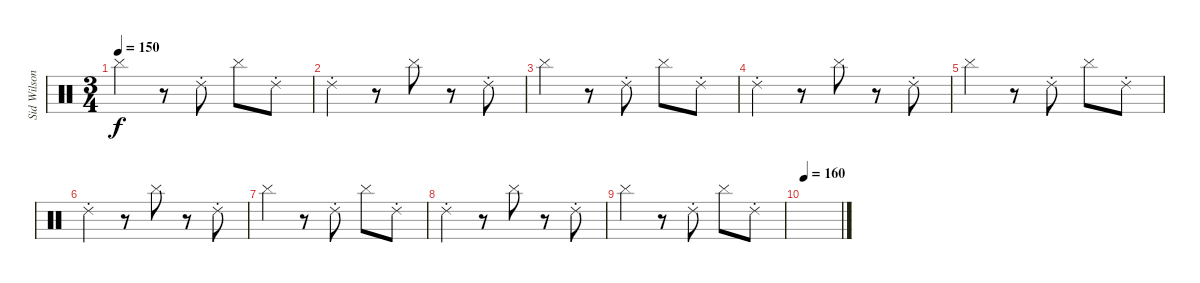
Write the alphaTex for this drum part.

\track ("Sid Wilson" "Sid Wilson") {instrument percussion}
\staff {score}
\articulation defaults
\ts (3 4)
\tempo 150
\clef neutral
\ks c "Cymbal (hit)".4{dy f}
r.8 "Ride (choke) 2".8 "Cymbal (hit)".8 "Ride (choke) 2".8 |
"Ride (choke) 2".4 r.8 "Cymbal (hit)".8 r.8 "Ride (choke) 2".8 |
"Cymbal (hit)".4 r.8 "Ride (choke) 2".8 "Cymbal (hit)".8 "Ride (choke) 2".8 |
"Ride (choke) 2".4 r.8 "Cymbal (hit)".8 r.8 "Ride (choke) 2".8 |
"Cymbal (hit)".4 r.8 "Ride (choke) 2".8 "Cymbal (hit)".8 "Ride (choke) 2".8 |
"Ride (choke) 2".4 r.8 "Cymbal (hit)".8 r.8 "Ride (choke) 2".8 |
"Cymbal (hit)".4 r.8 "Ride (choke) 2".8 "Cymbal (hit)".8 "Ride (choke) 2".8 |
"Ride (choke) 2".4 r.8 "Cymbal (hit)".8 r.8 "Ride (choke) 2".8 |
"Cymbal (hit)".4 r.8 "Ride (choke) 2".8 "Cymbal (hit)".8 "Ride (choke) 2".8 |
\tempo 160
